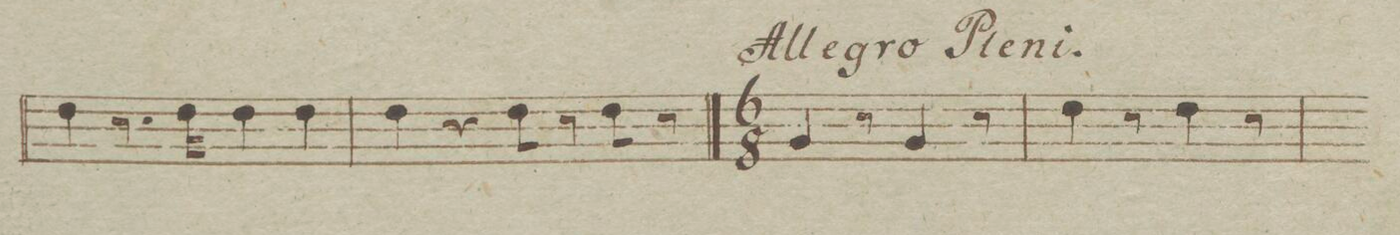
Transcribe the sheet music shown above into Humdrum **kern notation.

**kern	**dynam
*I"Corno Secondo in Es.	*
*clefG2	*
*k[b-e-a-]	*
*met(c)	*
*M4/4	*
4f\	.
8.r	.
16f\	.
4f\	.
4f\	.
=19	=19
4f\	.
4r	.
8f\	.
8r	.
8f\	.
8r	.
==20	==20
*M6/8	*
*k[b-e-a-]	*
4B-/	.
8r	.
4B-/	.
8r	.
=21	=21
4f\	.
8r	.
4f\	.
8r	.
=22	=22
*-	*-
